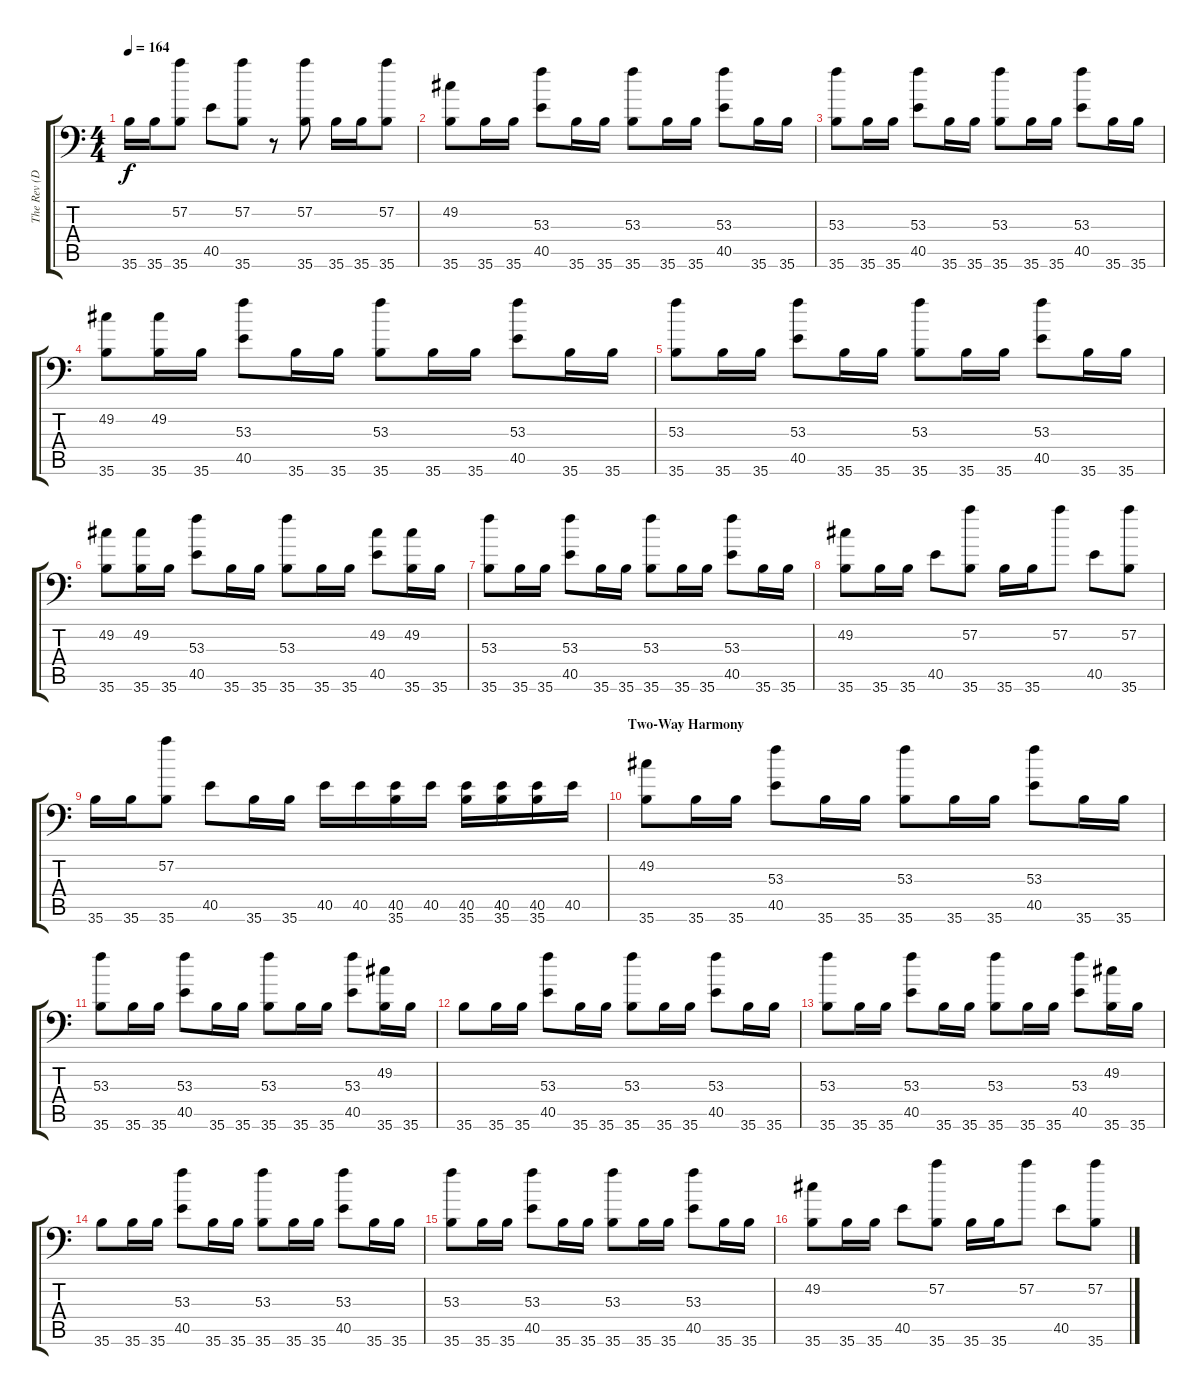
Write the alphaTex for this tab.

\track ("The Rev (Drums)" "The Rev (D") {instrument acousticgrandpiano}
\staff {score tabs}
\tuning (C-1 C-1 C-1 C-1 C-1 C-1) {hide}
\ts (4 4)
\tempo 164
\clef f4
\ks c
35.6.16{dy f} 35.6.16 (57.2 35.6).8 40.5.8 (57.2 35.6).8 r.8 (57.2 35.6).8 35.6.16 35.6.16 (57.2 35.6).8 |
(49.2 35.6).8 35.6.16 35.6.16 (53.3 40.5).8 35.6.16 35.6.16 (53.3 35.6).8 35.6.16 35.6.16 (53.3 40.5).8 35.6.16 35.6.16 |
(53.3 35.6).8 35.6.16 35.6.16 (53.3 40.5).8 35.6.16 35.6.16 (53.3 35.6).8 35.6.16 35.6.16 (53.3 40.5).8 35.6.16 35.6.16 |
(49.2 35.6).8 (49.2 35.6).16 35.6.16 (53.3 40.5).8 35.6.16 35.6.16 (53.3 35.6).8 35.6.16 35.6.16 (53.3 40.5).8 35.6.16 35.6.16 |
(53.3 35.6).8 35.6.16 35.6.16 (53.3 40.5).8 35.6.16 35.6.16 (53.3 35.6).8 35.6.16 35.6.16 (53.3 40.5).8 35.6.16 35.6.16 |
(49.2 35.6).8 (49.2 35.6).16 35.6.16 (53.3 40.5).8 35.6.16 35.6.16 (53.3 35.6).8 35.6.16 35.6.16 (49.2 40.5).8 (49.2 35.6).16 35.6.16 |
(53.3 35.6).8 35.6.16 35.6.16 (53.3 40.5).8 35.6.16 35.6.16 (53.3 35.6).8 35.6.16 35.6.16 (53.3 40.5).8 35.6.16 35.6.16 |
(49.2 35.6).8 35.6.16 35.6.16 40.5.8 (57.2 35.6).8 35.6.16 35.6.16 57.2.8 40.5.8 (57.2 35.6).8 |
35.6.16 35.6.16 (57.2 35.6).8 40.5.8 35.6.16 35.6.16 40.5.16 40.5.16 (40.5 35.6).16 40.5.16 (40.5 35.6).16 (40.5 35.6).16 (40.5 35.6).16 40.5.16 |
\section ("" "Two-Way Harmony")
(49.2 35.6).8 35.6.16 35.6.16 (53.3 40.5).8 35.6.16 35.6.16 (53.3 35.6).8 35.6.16 35.6.16 (53.3 40.5).8 35.6.16 35.6.16 |
(53.3 35.6).8 35.6.16 35.6.16 (53.3 40.5).8 35.6.16 35.6.16 (53.3 35.6).8 35.6.16 35.6.16 (53.3 40.5).8 (49.2 35.6).16 35.6.16 |
35.6.8 35.6.16 35.6.16 (53.3 40.5).8 35.6.16 35.6.16 (53.3 35.6).8 35.6.16 35.6.16 (53.3 40.5).8 35.6.16 35.6.16 |
(53.3 35.6).8 35.6.16 35.6.16 (53.3 40.5).8 35.6.16 35.6.16 (53.3 35.6).8 35.6.16 35.6.16 (53.3 40.5).8 (49.2 35.6).16 35.6.16 |
35.6.8 35.6.16 35.6.16 (53.3 40.5).8 35.6.16 35.6.16 (53.3 35.6).8 35.6.16 35.6.16 (53.3 40.5).8 35.6.16 35.6.16 |
(53.3 35.6).8 35.6.16 35.6.16 (53.3 40.5).8 35.6.16 35.6.16 (53.3 35.6).8 35.6.16 35.6.16 (53.3 40.5).8 35.6.16 35.6.16 |
(49.2 35.6).8 35.6.16 35.6.16 40.5.8 (57.2 35.6).8 35.6.16 35.6.16 57.2.8 40.5.8 (57.2 35.6).8
